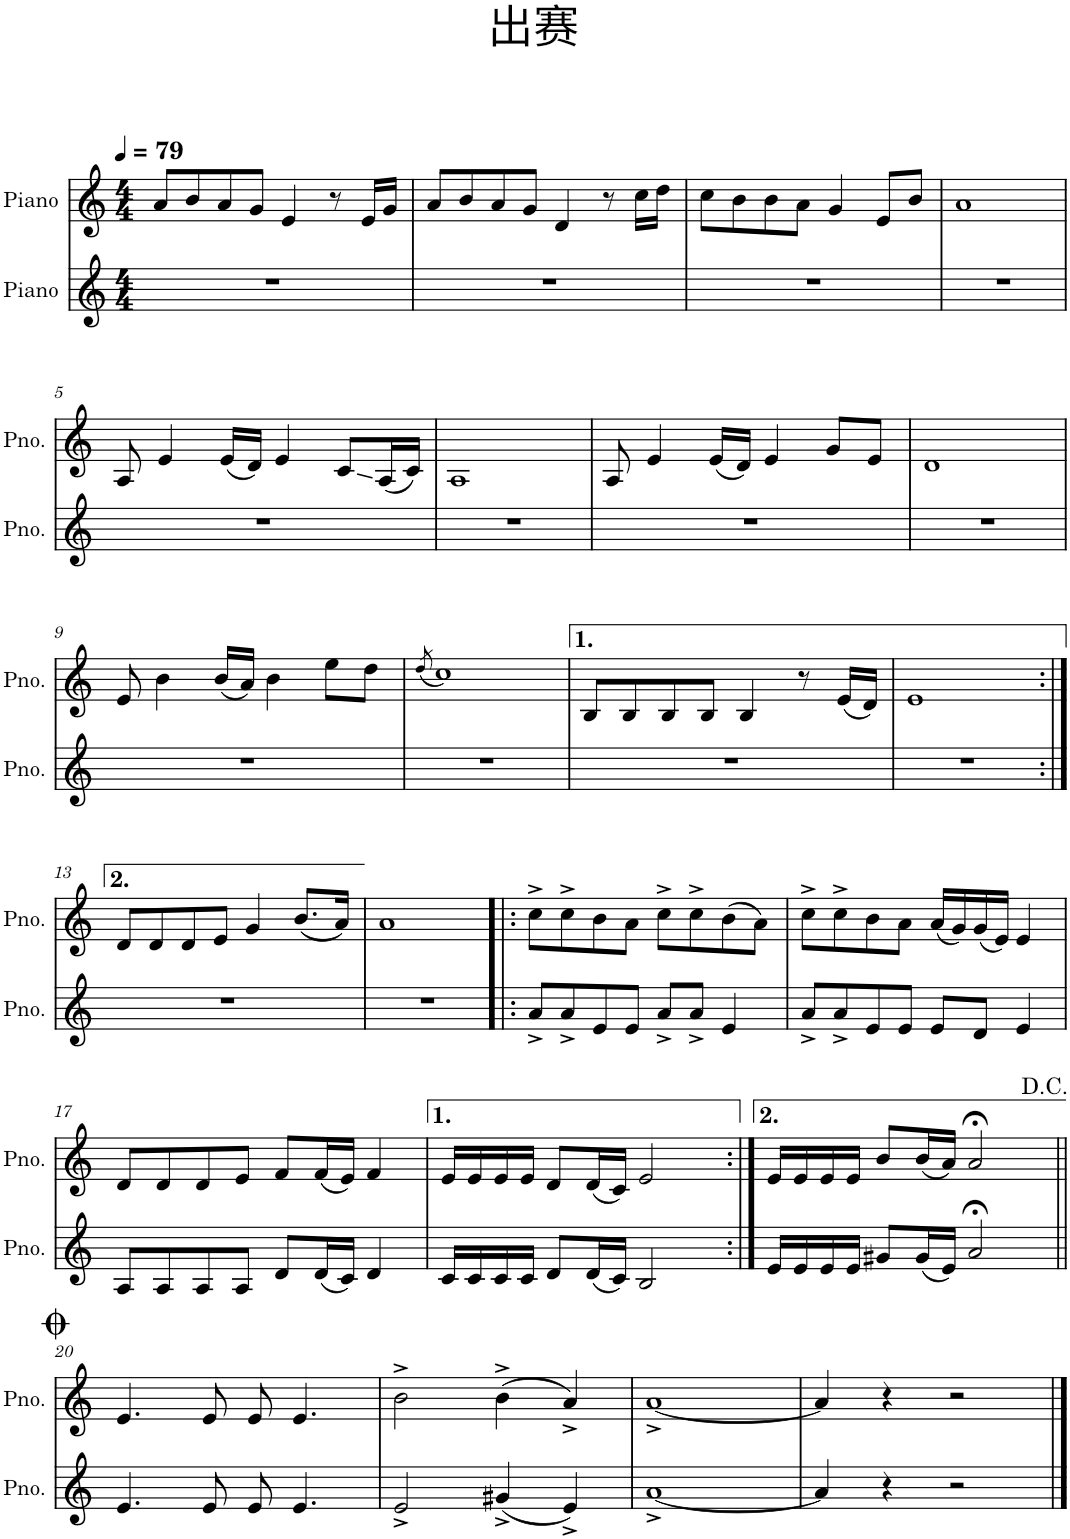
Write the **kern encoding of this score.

**kern	**kern
*part2	*part1
*staff2	*staff1
*I"Piano	*I"Piano
*I'Pno.	*I'Pno.
*clefG2	*clefG2
*k[]	*k[]
*M4/4	*M4/4
*MM79	*MM79
=1	=1
1r	8a/L
.	8b/
.	8a/
.	8g/J
.	4e/
.	8r
.	16e/LL
.	16g/JJ
=2	=2
1r	8a/L
.	8b/
.	8a/
.	8g/J
.	4d/
.	8r
.	16cc\LL
.	16dd\JJ
=3	=3
1r	8cc\L
.	8b\
.	8b\
.	8a\J
.	4g/
.	8e/L
.	8b/J
=4	=4
1r	1a
!!LO:LB:g=z
=5	=5
1r	8A/
.	4e/
.	(16e/LL
.	16d/JJ)
.	4e/
.	8c/L
.	(16A/L
.	16c/JJ)
=6	=6
1r	1A
=7	=7
1r	8A/
.	4e/
.	(16e/LL
.	16d/JJ)
.	4e/
.	8g/L
.	8e/J
=8	=8
1r	1d
!!LO:LB:g=z
=9	=9
1r	8e/
.	4b\
.	(16b/LL
.	16a/JJ)
.	4b\
.	8ee\L
.	8dd\J
=10	=10
.	(8qdd/
1r	1cc)
=11	=11
1r	8B/L
.	8B/
.	8B/
.	8B/J
.	4B/
.	8r
.	(16e/LL
.	16d/JJ)
=12	=12
1r	1e
!!LO:LB:g=z
=13:|!	=13:|!
1r	8d/L
.	8d/
.	8d/
.	8e/J
.	4g/
.	(8.b/L
.	16a/Jk)
=14	=14
1r	1a
=15!|:	=15!|:
8a^/L	8cc^\L
8a^/	8cc^\
8e/	8b\
8e/J	8a\J
8a^/L	8cc^\L
8a^/J	8cc^\
4e/	(8b\
.	8a\J)
=16	=16
8a^/L	8cc^\L
8a^/	8cc^\
8e/	8b\
8e/J	8a\J
8e/L	(16a/LL
.	16g/)
8d/J	(16g/
.	16e/JJ)
4e/	4e/
!!LO:LB:g=z
=17	=17
8A/L	8d/L
8A/	8d/
8A/	8d/
8A/J	8e/J
8d/L	8f/L
(16d/L	(16f/L
16c/JJ)	16e/JJ)
4d/	4f/
=18	=18
16c/LL	16e/LL
16c/	16e/
16c/	16e/
16c/JJ	16e/JJ
8d/L	8d/L
(16d/L	(16d/L
16c/JJ)	16c/JJ)
2B/	2e/
=19:|!	=19:|!
16e/LL	16e/LL
16e/	16e/
16e/	16e/
16e/JJ	16e/JJ
8g#X/L	8b/L
(16g#/L	(16b/L
16e/JJ)	16a/JJ)
2a;</	2a;</
!!LO:LB:g=z
=20||	=20||
4.e/	4.e/
8e/	8e/
8e/	8e/
4.e/	4.e/
=21	=21
2e^/	2b^\
(4g#X^/	(4b^\
4e^/)	4a^/)
=22	=22
[1a^	[1a^
=23	=23
4a/]	4a/]
4r	4r
2r	2r
==	==
*-	*-
